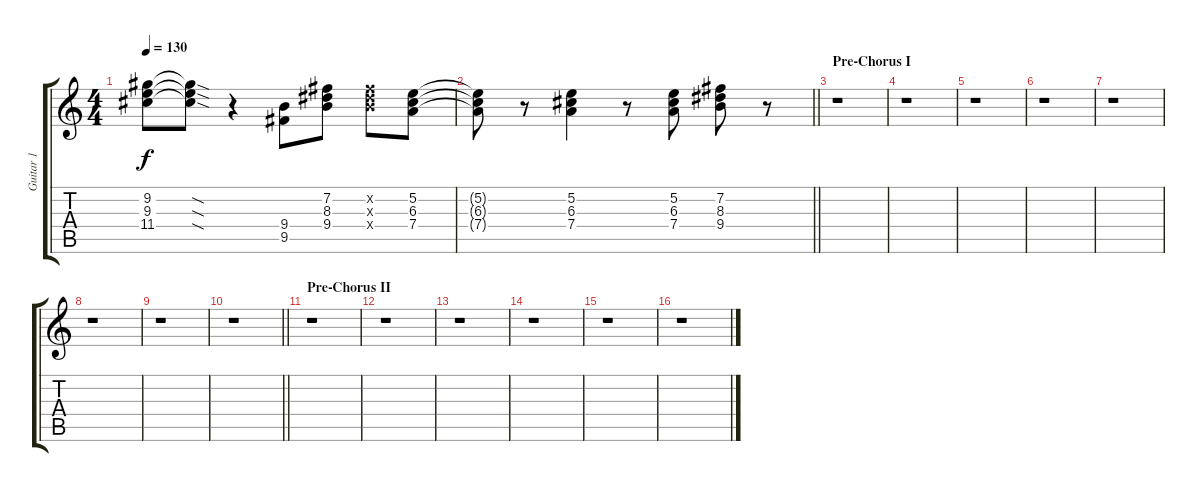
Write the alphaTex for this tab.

\track ("Guitar 1" "Guitar 1") {instrument overdrivenguitar}
\staff {score tabs}
\tuning (E4 B3 G3 D3 A2 E2) {hide}
\ts (4 4)
\tempo 130
\clef g2
\ks c
(9.2 9.3 11.4).8{dy f} (9.2{sod t} 9.3{sod t} 11.4{sod t}).8 r.4 (9.4 9.5).8 (7.2 8.3 9.4).8 (7.2{x} 8.3{x} 9.4{x}).8 (5.2 6.3 7.4).8 |
\barLineRight lightlight
(5.2{t} 6.3{t} 7.4{t}).8 r.8 (5.2 6.3 7.4).4 r.8 (5.2 6.3 7.4).8 (7.2 8.3 9.4).8 r.8 |
\section ("" "Pre-Chorus I")
r.1 |
r.1 |
r.1 |
r.1 |
r.1 |
r.1 |
r.1 |
\barLineRight lightlight
r.1 |
\section ("" "Pre-Chorus II")
r.1 |
r.1 |
r.1 |
r.1 |
r.1 |
r.1
